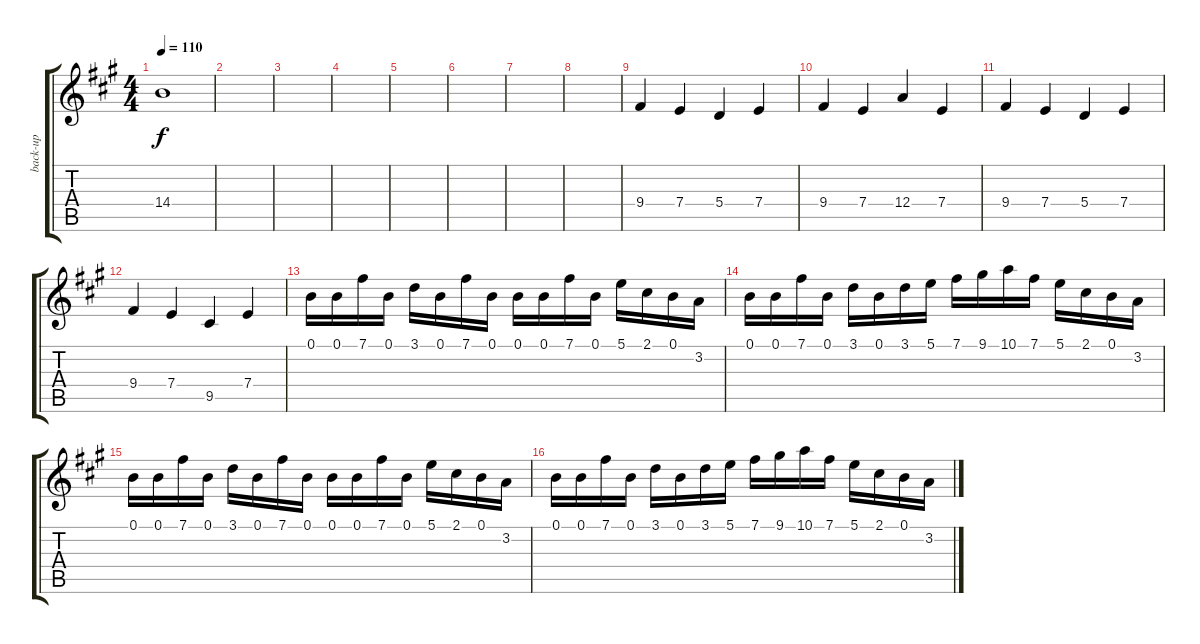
\track ("back-up" "back-up") {instrument distortionguitar}
\staff {score tabs}
\tuning (B3 Gb3 D3 A2 E2 B1) {hide}
\ts (4 4)
\tempo 110
\clef g2
\ks a
14.4.1{dy f} |
|
|
|
|
|
|
|
9.4.4 7.4.4 5.4.4 7.4.4 |
9.4.4 7.4.4 12.4.4 7.4.4 |
9.4.4 7.4.4 5.4.4 7.4.4 |
9.4.4 7.4.4 9.5.4 7.4.4 |
0.1.16 0.1.16 7.1.16 0.1.16 3.1.16 0.1.16 7.1.16 0.1.16 0.1.16 0.1.16 7.1.16 0.1.16 5.1.16 2.1.16 0.1.16 3.2.16 |
0.1.16 0.1.16 7.1.16 0.1.16 3.1.16 0.1.16 3.1.16 5.1.16 7.1.16 9.1.16 10.1.16 7.1.16 5.1.16 2.1.16 0.1.16 3.2.16 |
0.1.16 0.1.16 7.1.16 0.1.16 3.1.16 0.1.16 7.1.16 0.1.16 0.1.16 0.1.16 7.1.16 0.1.16 5.1.16 2.1.16 0.1.16 3.2.16 |
0.1.16 0.1.16 7.1.16 0.1.16 3.1.16 0.1.16 3.1.16 5.1.16 7.1.16 9.1.16 10.1.16 7.1.16 5.1.16 2.1.16 0.1.16 3.2.16
